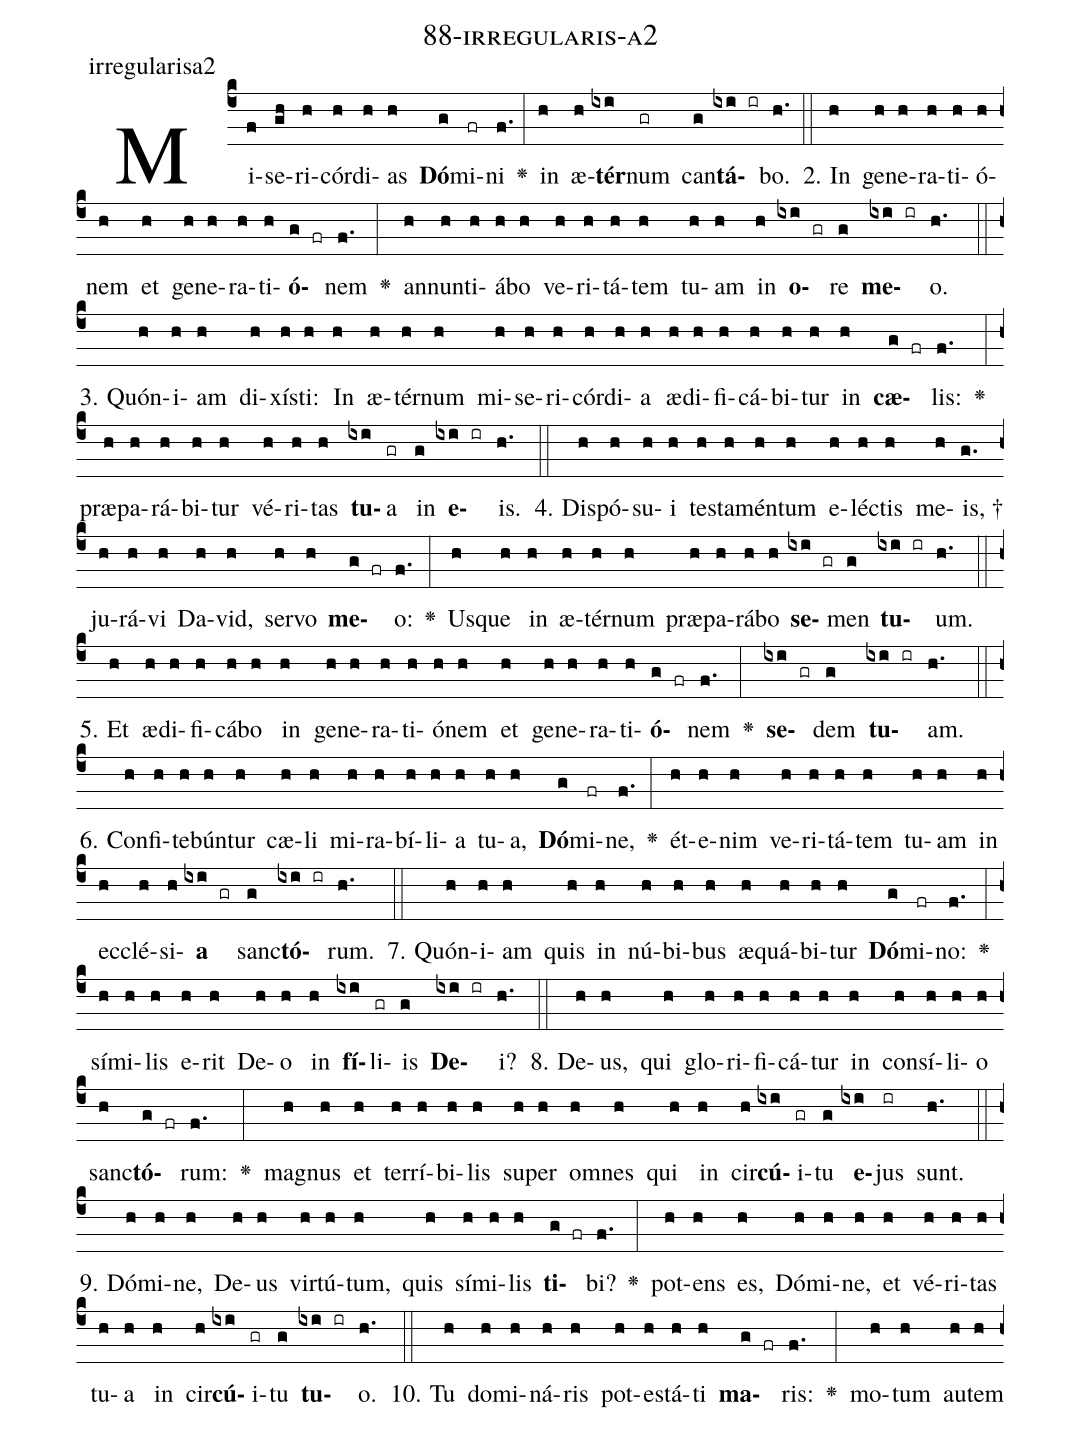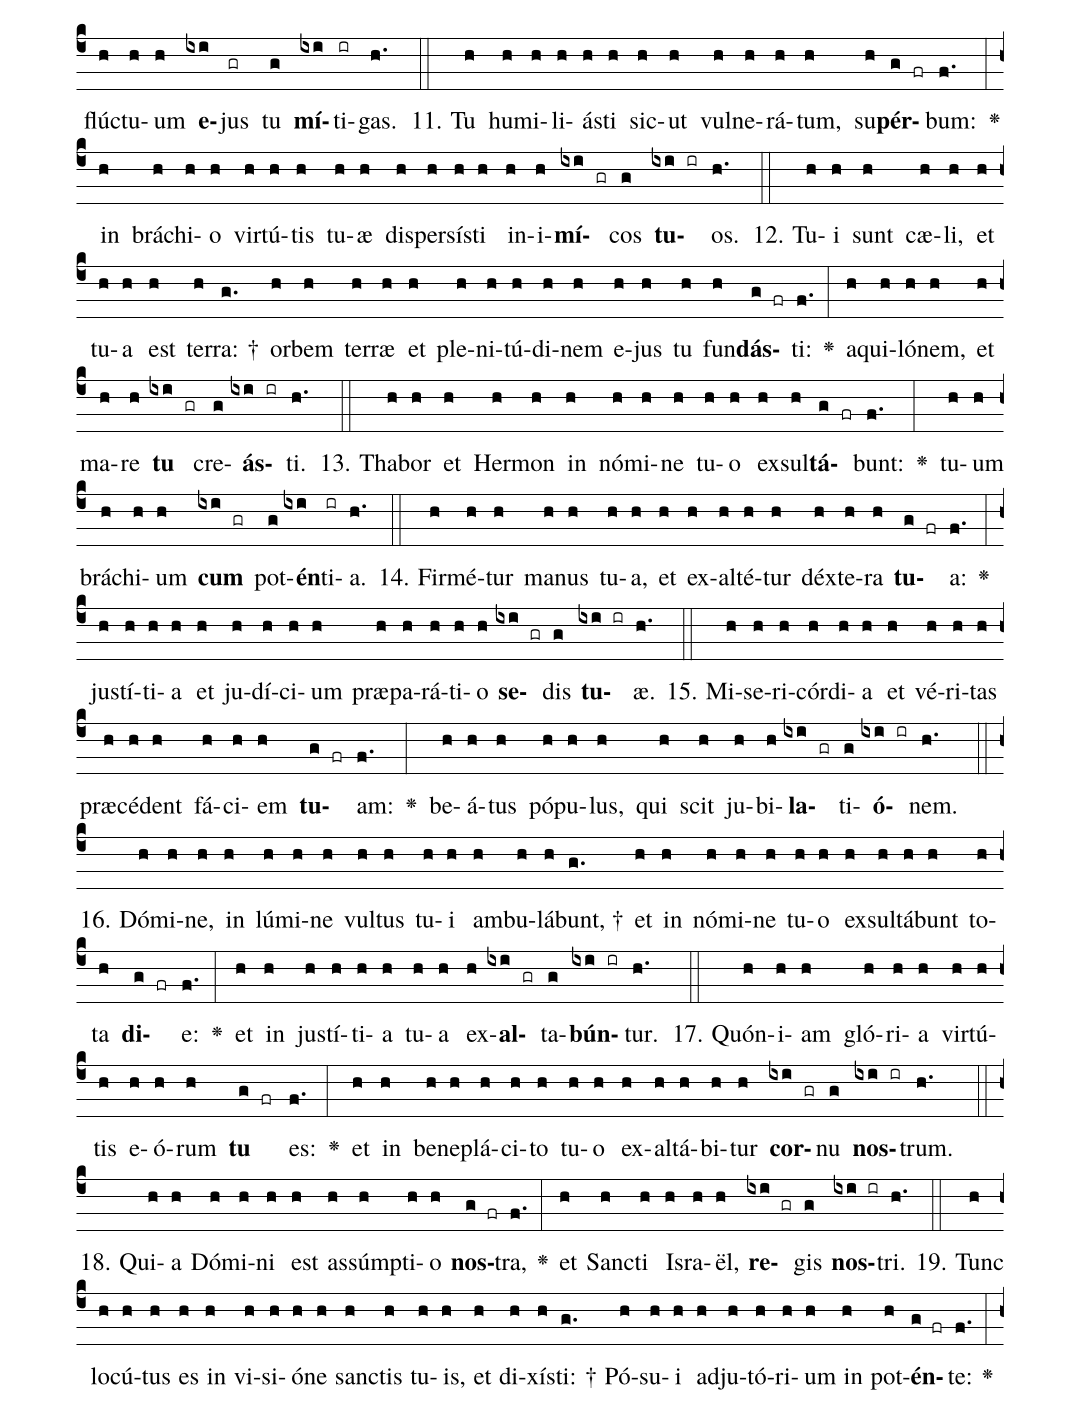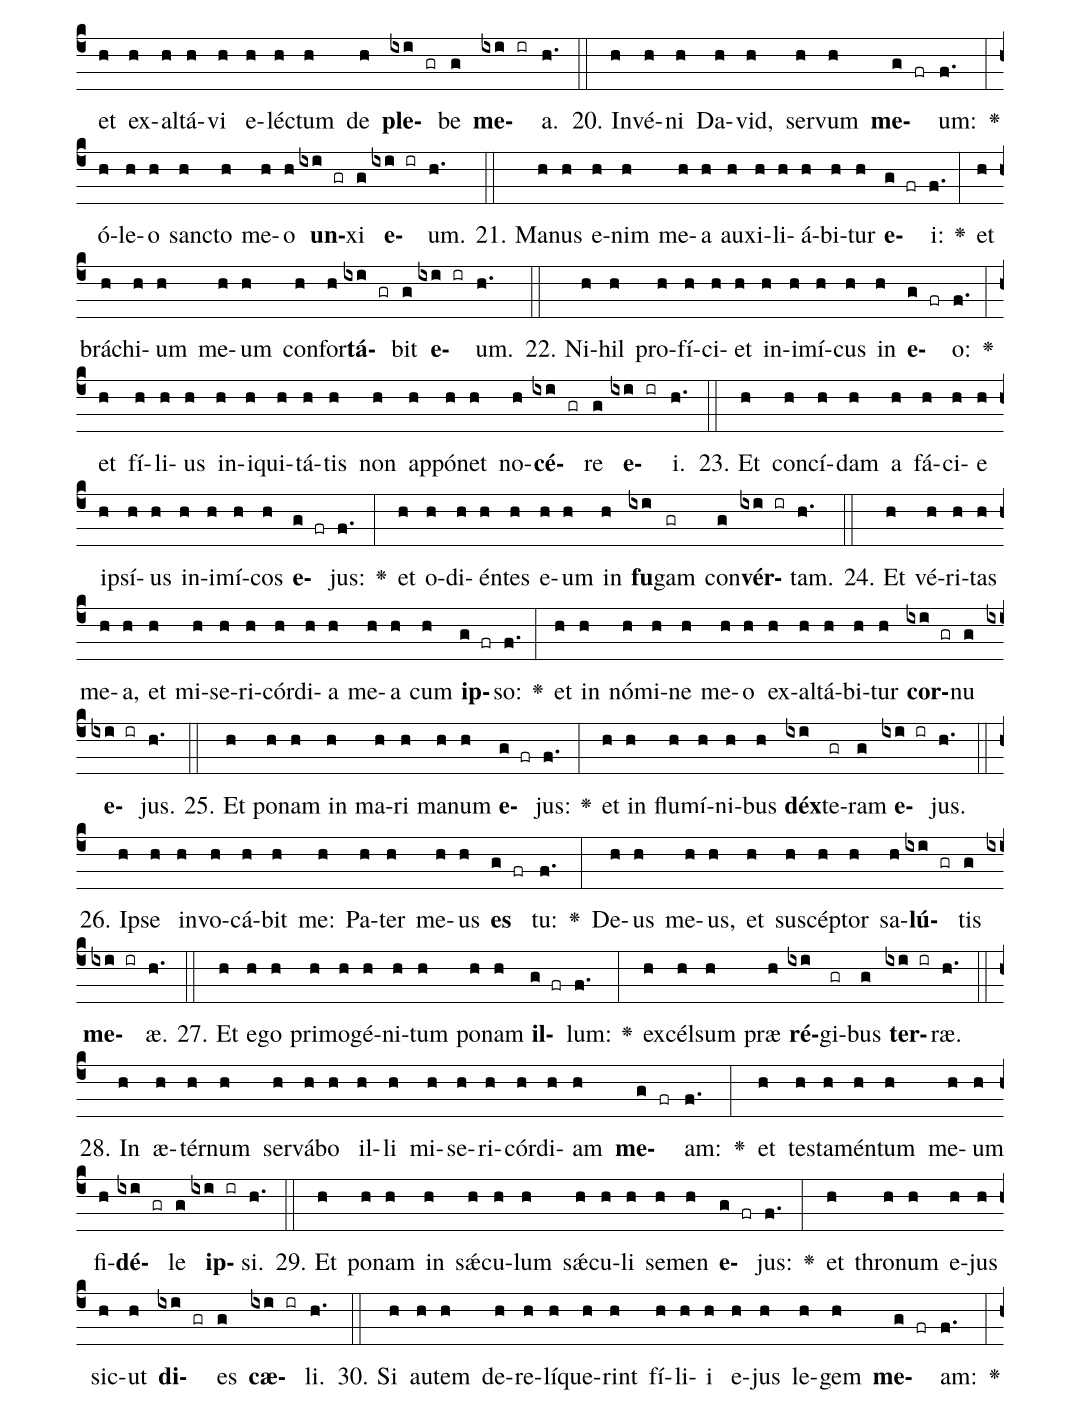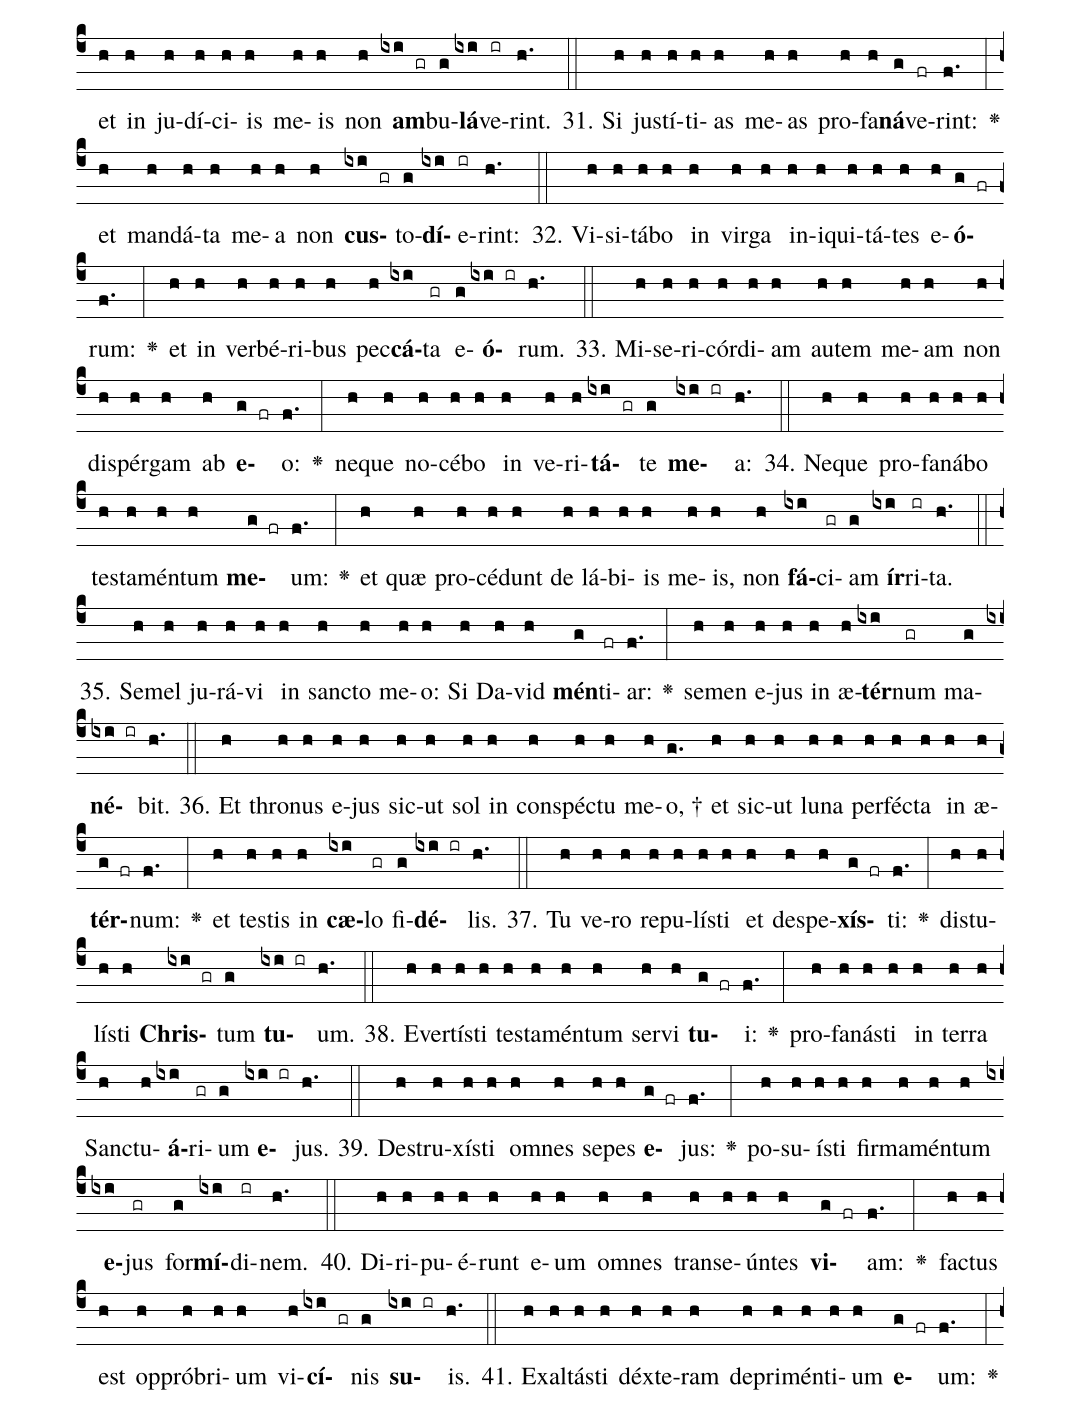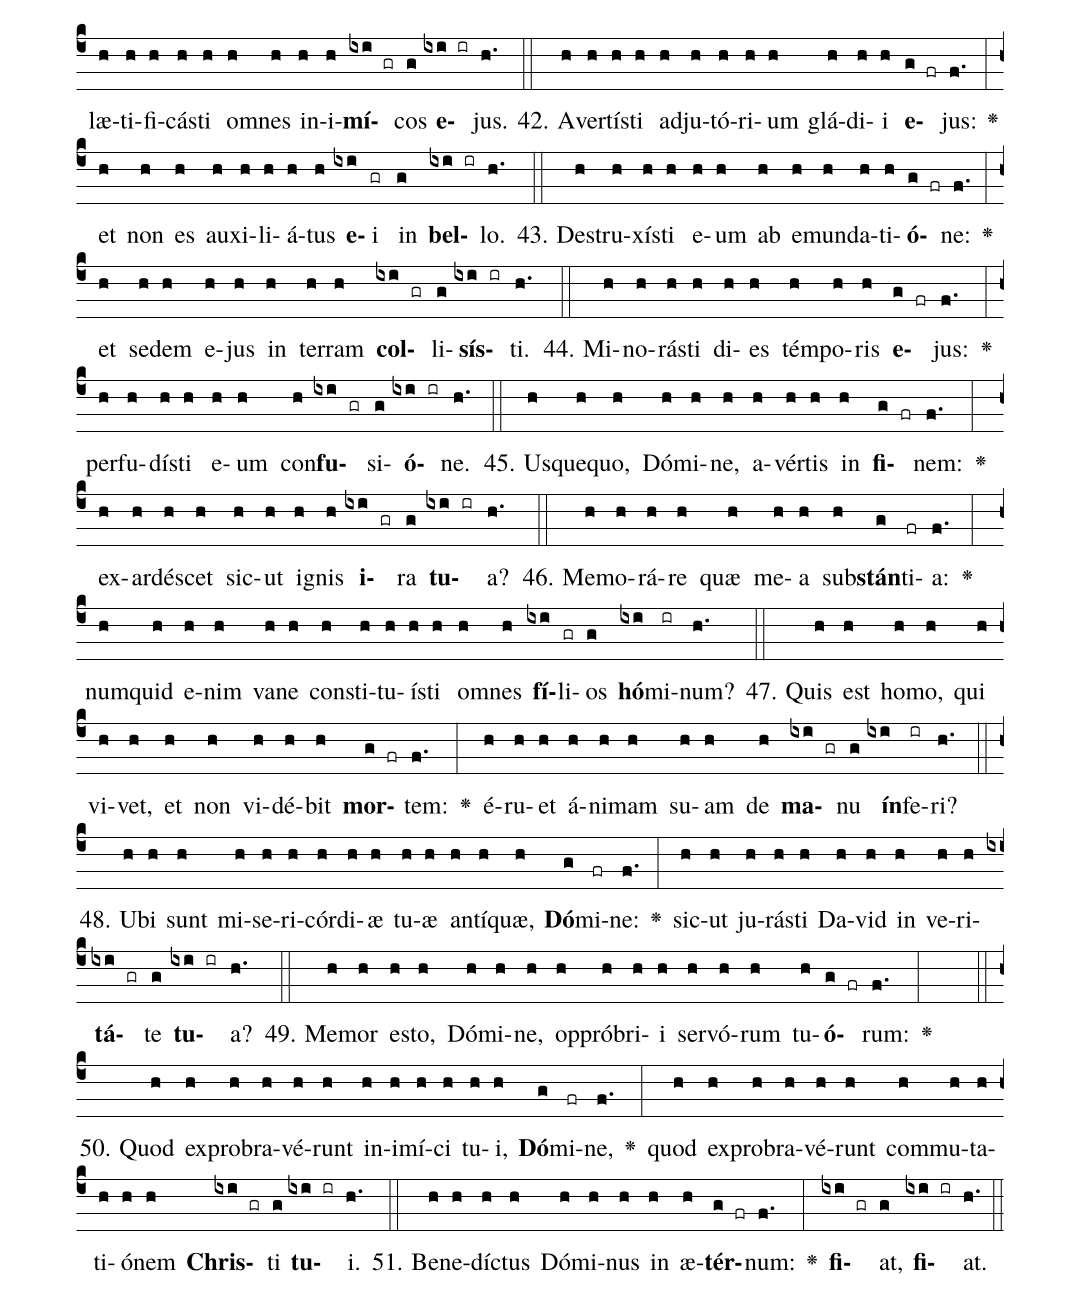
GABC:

name: 88-irregularis-a2;
annotation: irregularisa2;
%%
(c4)Mi(f)se(gh)ri(h)cór(h)di(h)as(h) <b>Dó</b>(g)mi(fr)ni(f.) <v>\greheightstar</v>(:) in(h) æ(h)<b>tér</b>(ixi)num(gr) can(g)<b>tá</b>(ixi ir)bo.(h.) (::)
2. In(h) ge(h)ne(h)ra(h)ti(h)ó(h)nem(h) et(h) ge(h)ne(h)ra(h)ti(h)<b>ó</b>(g fr)nem(f.) <v>\greheightstar</v>(:) an(h)nun(h)ti(h)á(h)bo(h) ve(h)ri(h)tá(h)tem(h) tu(h)am(h) in(h) <b>o</b>(ixi gr)re(g) <b>me</b>(ixi ir)o.(h.) (::)
3. Quón(h)i(h)am(h) di(h)xís(h)ti:(h) In(h) æ(h)tér(h)num(h) mi(h)se(h)ri(h)cór(h)di(h)a(h) æ(h)di(h)fi(h)cá(h)bi(h)tur(h) in(h) <b>cæ</b>(g fr)lis:(f.) <v>\greheightstar</v>(:) præ(h)pa(h)rá(h)bi(h)tur(h) vé(h)ri(h)tas(h) <b>tu</b>(ixi)a(gr) in(g) <b>e</b>(ixi ir)is.(h.) (::)
4. Dis(h)pó(h)su(h)i(h) tes(h)ta(h)mén(h)tum(h) e(h)léc(h)tis(h) me(h)is, †(g.) ju(h)rá(h)vi(h) Da(h)vid,(h) ser(h)vo(h) <b>me</b>(g fr)o:(f.) <v>\greheightstar</v>(:) Us(h)que(h) in(h) æ(h)tér(h)num(h) præ(h)pa(h)rá(h)bo(h) <b>se</b>(ixi gr)men(g) <b>tu</b>(ixi ir)um.(h.) (::)
5. Et(h) æ(h)di(h)fi(h)cá(h)bo(h) in(h) ge(h)ne(h)ra(h)ti(h)ó(h)nem(h) et(h) ge(h)ne(h)ra(h)ti(h)<b>ó</b>(g fr)nem(f.) <v>\greheightstar</v>(:) <b>se</b>(ixi gr)dem(g) <b>tu</b>(ixi ir)am.(h.) (::)
6. Con(h)fi(h)te(h)bún(h)tur(h) cæ(h)li(h) mi(h)ra(h)bí(h)li(h)a(h) tu(h)a,(h) <b>Dó</b>(g)mi(fr)ne,(f.) <v>\greheightstar</v>(:) ét(h)e(h)nim(h) ve(h)ri(h)tá(h)tem(h) tu(h)am(h) in(h) ec(h)clé(h)si(h)<b>a</b>(ixi gr) sanc(g)<b>tó</b>(ixi ir)rum.(h.) (::)
7. Quón(h)i(h)am(h) quis(h) in(h) nú(h)bi(h)bus(h) æ(h)quá(h)bi(h)tur(h) <b>Dó</b>(g)mi(fr)no:(f.) <v>\greheightstar</v>(:) sí(h)mi(h)lis(h) e(h)rit(h) De(h)o(h) in(h) <b>fí</b>(ixi)li(gr)is(g) <b>De</b>(ixi ir)i?(h.) (::)
8. De(h)us,(h) qui(h) glo(h)ri(h)fi(h)cá(h)tur(h) in(h) con(h)sí(h)li(h)o(h) sanc(h)<b>tó</b>(g fr)rum:(f.) <v>\greheightstar</v>(:) ma(h)gnus(h) et(h) ter(h)rí(h)bi(h)lis(h) su(h)per(h) om(h)nes(h) qui(h) in(h) cir(h)<b>cú</b>(ixi)i(gr)tu(g) <b>e</b>(ixi)jus(ir) sunt.(h.) (::)
9. Dó(h)mi(h)ne,(h) De(h)us(h) vir(h)tú(h)tum,(h) quis(h) sí(h)mi(h)lis(h) <b>ti</b>(g fr)bi?(f.) <v>\greheightstar</v>(:) pot(h)ens(h) es,(h) Dó(h)mi(h)ne,(h) et(h) vé(h)ri(h)tas(h) tu(h)a(h) in(h) cir(h)<b>cú</b>(ixi)i(gr)tu(g) <b>tu</b>(ixi ir)o.(h.) (::)
10. Tu(h) do(h)mi(h)ná(h)ris(h) pot(h)es(h)tá(h)ti(h) <b>ma</b>(g fr)ris:(f.) <v>\greheightstar</v>(:) mo(h)tum(h) au(h)tem(h) flúc(h)tu(h)um(h) <b>e</b>(ixi)jus(gr) tu(g) <b>mí</b>(ixi)ti(ir)gas.(h.) (::)
11. Tu(h) hu(h)mi(h)li(h)ás(h)ti(h) sic(h)ut(h) vul(h)ne(h)rá(h)tum,(h) su(h)<b>pér</b>(g fr)bum:(f.) <v>\greheightstar</v>(:) in(h) brá(h)chi(h)o(h) vir(h)tú(h)tis(h) tu(h)æ(h) di(h)sper(h)sís(h)ti(h) in(h)i(h)<b>mí</b>(ixi gr)cos(g) <b>tu</b>(ixi ir)os.(h.) (::)
12. Tu(h)i(h) sunt(h) cæ(h)li,(h) et(h) tu(h)a(h) est(h) ter(h)ra: †(g.) or(h)bem(h) ter(h)ræ(h) et(h) ple(h)ni(h)tú(h)di(h)nem(h) e(h)jus(h) tu(h) fun(h)<b>dás</b>(g fr)ti:(f.) <v>\greheightstar</v>(:) a(h)qui(h)ló(h)nem,(h) et(h) ma(h)re(h) <b>tu</b>(ixi gr) cre(g)<b>ás</b>(ixi ir)ti.(h.) (::)
13. Tha(h)bor(h) et(h) Her(h)mon(h) in(h) nó(h)mi(h)ne(h) tu(h)o(h) ex(h)sul(h)<b>tá</b>(g fr)bunt:(f.) <v>\greheightstar</v>(:) tu(h)um(h) brá(h)chi(h)um(h) <b>cum</b>(ixi gr) pot(g)<b>én</b>(ixi)ti(ir)a.(h.) (::)
14. Fir(h)mé(h)tur(h) ma(h)nus(h) tu(h)a,(h) et(h) ex(h)al(h)té(h)tur(h) déx(h)te(h)ra(h) <b>tu</b>(g fr)a:(f.) <v>\greheightstar</v>(:) jus(h)tí(h)ti(h)a(h) et(h) ju(h)dí(h)ci(h)um(h) præ(h)pa(h)rá(h)ti(h)o(h) <b>se</b>(ixi gr)dis(g) <b>tu</b>(ixi ir)æ.(h.) (::)
15. Mi(h)se(h)ri(h)cór(h)di(h)a(h) et(h) vé(h)ri(h)tas(h) præ(h)cé(h)dent(h) fá(h)ci(h)em(h) <b>tu</b>(g fr)am:(f.) <v>\greheightstar</v>(:) be(h)á(h)tus(h) pó(h)pu(h)lus,(h) qui(h) scit(h) ju(h)bi(h)<b>la</b>(ixi gr)ti(g)<b>ó</b>(ixi ir)nem.(h.) (::)
16. Dó(h)mi(h)ne,(h) in(h) lú(h)mi(h)ne(h) vul(h)tus(h) tu(h)i(h) am(h)bu(h)lá(h)bunt, †(g.) et(h) in(h) nó(h)mi(h)ne(h) tu(h)o(h) ex(h)sul(h)tá(h)bunt(h) to(h)ta(h) <b>di</b>(g fr)e:(f.) <v>\greheightstar</v>(:) et(h) in(h) jus(h)tí(h)ti(h)a(h) tu(h)a(h) ex(h)<b>al</b>(ixi gr)ta(g)<b>bún</b>(ixi ir)tur.(h.) (::)
17. Quón(h)i(h)am(h) gló(h)ri(h)a(h) vir(h)tú(h)tis(h) e(h)ó(h)rum(h) <b>tu</b>(g fr) es:(f.) <v>\greheightstar</v>(:) et(h) in(h) be(h)ne(h)plá(h)ci(h)to(h) tu(h)o(h) ex(h)al(h)tá(h)bi(h)tur(h) <b>cor</b>(ixi gr)nu(g) <b>nos</b>(ixi ir)trum.(h.) (::)
18. Qui(h)a(h) Dó(h)mi(h)ni(h) est(h) as(h)súmp(h)ti(h)o(h) <b>nos</b>(g fr)tra,(f.) <v>\greheightstar</v>(:) et(h) Sanc(h)ti(h) Is(h)ra(h)ël,(h) <b>re</b>(ixi gr)gis(g) <b>nos</b>(ixi ir)tri.(h.) (::)
19. Tunc(h) lo(h)cú(h)tus(h) es(h) in(h) vi(h)si(h)ó(h)ne(h) sanc(h)tis(h) tu(h)is,(h) et(h) di(h)xís(h)ti: †(g.) Pó(h)su(h)i(h) ad(h)ju(h)tó(h)ri(h)um(h) in(h) pot(h)<b>én</b>(g fr)te:(f.) <v>\greheightstar</v>(:) et(h) ex(h)al(h)tá(h)vi(h) e(h)léc(h)tum(h) de(h) <b>ple</b>(ixi gr)be(g) <b>me</b>(ixi ir)a.(h.) (::)
20. In(h)vé(h)ni(h) Da(h)vid,(h) ser(h)vum(h) <b>me</b>(g fr)um:(f.) <v>\greheightstar</v>(:) ó(h)le(h)o(h) sanc(h)to(h) me(h)o(h) <b>un</b>(ixi gr)xi(g) <b>e</b>(ixi ir)um.(h.) (::)
21. Ma(h)nus(h) e(h)nim(h) me(h)a(h) au(h)xi(h)li(h)á(h)bi(h)tur(h) <b>e</b>(g fr)i:(f.) <v>\greheightstar</v>(:) et(h) brá(h)chi(h)um(h) me(h)um(h) con(h)for(h)<b>tá</b>(ixi gr)bit(g) <b>e</b>(ixi ir)um.(h.) (::)
22. Ni(h)hil(h) pro(h)fí(h)ci(h)et(h) in(h)i(h)mí(h)cus(h) in(h) <b>e</b>(g fr)o:(f.) <v>\greheightstar</v>(:) et(h) fí(h)li(h)us(h) in(h)i(h)qui(h)tá(h)tis(h) non(h) ap(h)pó(h)net(h) no(h)<b>cé</b>(ixi gr)re(g) <b>e</b>(ixi ir)i.(h.) (::)
23. Et(h) con(h)cí(h)dam(h) a(h) fá(h)ci(h)e(h) ip(h)sí(h)us(h) in(h)i(h)mí(h)cos(h) <b>e</b>(g fr)jus:(f.) <v>\greheightstar</v>(:) et(h) o(h)di(h)én(h)tes(h) e(h)um(h) in(h) <b>fu</b>(ixi)gam(gr) con(g)<b>vér</b>(ixi ir)tam.(h.) (::)
24. Et(h) vé(h)ri(h)tas(h) me(h)a,(h) et(h) mi(h)se(h)ri(h)cór(h)di(h)a(h) me(h)a(h) cum(h) <b>ip</b>(g fr)so:(f.) <v>\greheightstar</v>(:) et(h) in(h) nó(h)mi(h)ne(h) me(h)o(h) ex(h)al(h)tá(h)bi(h)tur(h) <b>cor</b>(ixi gr)nu(g) <b>e</b>(ixi ir)jus.(h.) (::)
25. Et(h) po(h)nam(h) in(h) ma(h)ri(h) ma(h)num(h) <b>e</b>(g fr)jus:(f.) <v>\greheightstar</v>(:) et(h) in(h) flu(h)mí(h)ni(h)bus(h) <b>déx</b>(ixi)te(gr)ram(g) <b>e</b>(ixi ir)jus.(h.) (::)
26. Ip(h)se(h) in(h)vo(h)cá(h)bit(h) me:(h) Pa(h)ter(h) me(h)us(h) <b>es</b>(g fr) tu:(f.) <v>\greheightstar</v>(:) De(h)us(h) me(h)us,(h) et(h) su(h)scép(h)tor(h) sa(h)<b>lú</b>(ixi gr)tis(g) <b>me</b>(ixi ir)æ.(h.) (::)
27. Et(h) e(h)go(h) pri(h)mo(h)gé(h)ni(h)tum(h) po(h)nam(h) <b>il</b>(g fr)lum:(f.) <v>\greheightstar</v>(:) ex(h)cél(h)sum(h) præ(h) <b>ré</b>(ixi)gi(gr)bus(g) <b>ter</b>(ixi ir)ræ.(h.) (::)
28. In(h) æ(h)tér(h)num(h) ser(h)vá(h)bo(h) il(h)li(h) mi(h)se(h)ri(h)cór(h)di(h)am(h) <b>me</b>(g fr)am:(f.) <v>\greheightstar</v>(:) et(h) tes(h)ta(h)mén(h)tum(h) me(h)um(h) fi(h)<b>dé</b>(ixi gr)le(g) <b>ip</b>(ixi ir)si.(h.) (::)
29. Et(h) po(h)nam(h) in(h) sǽ(h)cu(h)lum(h) sǽ(h)cu(h)li(h) se(h)men(h) <b>e</b>(g fr)jus:(f.) <v>\greheightstar</v>(:) et(h) thro(h)num(h) e(h)jus(h) sic(h)ut(h) <b>di</b>(ixi gr)es(g) <b>cæ</b>(ixi ir)li.(h.) (::)
30. Si(h) au(h)tem(h) de(h)re(h)lí(h)que(h)rint(h) fí(h)li(h)i(h) e(h)jus(h) le(h)gem(h) <b>me</b>(g fr)am:(f.) <v>\greheightstar</v>(:) et(h) in(h) ju(h)dí(h)ci(h)is(h) me(h)is(h) non(h) <b>am</b>(ixi gr)bu(g)<b>lá</b>(ixi)ve(ir)rint.(h.) (::)
31. Si(h) jus(h)tí(h)ti(h)as(h) me(h)as(h) pro(h)fa(h)<b>ná</b>(g)ve(fr)rint:(f.) <v>\greheightstar</v>(:) et(h) man(h)dá(h)ta(h) me(h)a(h) non(h) <b>cus</b>(ixi gr)to(g)<b>dí</b>(ixi)e(ir)rint:(h.) (::)
32. Vi(h)si(h)tá(h)bo(h) in(h) vir(h)ga(h) in(h)i(h)qui(h)tá(h)tes(h) e(h)<b>ó</b>(g fr)rum:(f.) <v>\greheightstar</v>(:) et(h) in(h) ver(h)bé(h)ri(h)bus(h) pec(h)<b>cá</b>(ixi)ta(gr) e(g)<b>ó</b>(ixi ir)rum.(h.) (::)
33. Mi(h)se(h)ri(h)cór(h)di(h)am(h) au(h)tem(h) me(h)am(h) non(h) di(h)spér(h)gam(h) ab(h) <b>e</b>(g fr)o:(f.) <v>\greheightstar</v>(:) ne(h)que(h) no(h)cé(h)bo(h) in(h) ve(h)ri(h)<b>tá</b>(ixi gr)te(g) <b>me</b>(ixi ir)a:(h.) (::)
34. Ne(h)que(h) pro(h)fa(h)ná(h)bo(h) tes(h)ta(h)mén(h)tum(h) <b>me</b>(g fr)um:(f.) <v>\greheightstar</v>(:) et(h) quæ(h) pro(h)cé(h)dunt(h) de(h) lá(h)bi(h)is(h) me(h)is,(h) non(h) <b>fá</b>(ixi)ci(gr)am(g) <b>ír</b>(ixi)ri(ir)ta.(h.) (::)
35. Se(h)mel(h) ju(h)rá(h)vi(h) in(h) sanc(h)to(h) me(h)o:(h) Si(h) Da(h)vid(h) <b>mén</b>(g)ti(fr)ar:(f.) <v>\greheightstar</v>(:) se(h)men(h) e(h)jus(h) in(h) æ(h)<b>tér</b>(ixi)num(gr) ma(g)<b>né</b>(ixi ir)bit.(h.) (::)
36. Et(h) thro(h)nus(h) e(h)jus(h) sic(h)ut(h) sol(h) in(h) con(h)spéc(h)tu(h) me(h)o, †(g.) et(h) sic(h)ut(h) lu(h)na(h) per(h)féc(h)ta(h) in(h) æ(h)<b>tér</b>(g fr)num:(f.) <v>\greheightstar</v>(:) et(h) tes(h)tis(h) in(h) <b>cæ</b>(ixi)lo(gr) fi(g)<b>dé</b>(ixi ir)lis.(h.) (::)
37. Tu(h) ve(h)ro(h) re(h)pu(h)lís(h)ti(h) et(h) de(h)spe(h)<b>xís</b>(g fr)ti:(f.) <v>\greheightstar</v>(:) dis(h)tu(h)lís(h)ti(h) <b>Chris</b>(ixi gr)tum(g) <b>tu</b>(ixi ir)um.(h.) (::)
38. E(h)ver(h)tís(h)ti(h) tes(h)ta(h)mén(h)tum(h) ser(h)vi(h) <b>tu</b>(g fr)i:(f.) <v>\greheightstar</v>(:) pro(h)fa(h)nás(h)ti(h) in(h) ter(h)ra(h) Sanc(h)tu(h)<b>á</b>(ixi)ri(gr)um(g) <b>e</b>(ixi ir)jus.(h.) (::)
39. De(h)stru(h)xís(h)ti(h) om(h)nes(h) se(h)pes(h) <b>e</b>(g fr)jus:(f.) <v>\greheightstar</v>(:) po(h)su(h)ís(h)ti(h) fir(h)ma(h)mén(h)tum(h) <b>e</b>(ixi)jus(gr) for(g)<b>mí</b>(ixi)di(ir)nem.(h.) (::)
40. Di(h)ri(h)pu(h)é(h)runt(h) e(h)um(h) om(h)nes(h) trans(h)e(h)ún(h)tes(h) <b>vi</b>(g fr)am:(f.) <v>\greheightstar</v>(:) fac(h)tus(h) est(h) op(h)pró(h)bri(h)um(h) vi(h)<b>cí</b>(ixi gr)nis(g) <b>su</b>(ixi ir)is.(h.) (::)
41. Ex(h)al(h)tás(h)ti(h) déx(h)te(h)ram(h) de(h)pri(h)mén(h)ti(h)um(h) <b>e</b>(g fr)um:(f.) <v>\greheightstar</v>(:) læ(h)ti(h)fi(h)cás(h)ti(h) om(h)nes(h) in(h)i(h)<b>mí</b>(ixi gr)cos(g) <b>e</b>(ixi ir)jus.(h.) (::)
42. A(h)ver(h)tís(h)ti(h) ad(h)ju(h)tó(h)ri(h)um(h) glá(h)di(h)i(h) <b>e</b>(g fr)jus:(f.) <v>\greheightstar</v>(:) et(h) non(h) es(h) au(h)xi(h)li(h)á(h)tus(h) <b>e</b>(ixi)i(gr) in(g) <b>bel</b>(ixi ir)lo.(h.) (::)
43. De(h)stru(h)xís(h)ti(h) e(h)um(h) ab(h) e(h)mun(h)da(h)ti(h)<b>ó</b>(g fr)ne:(f.) <v>\greheightstar</v>(:) et(h) se(h)dem(h) e(h)jus(h) in(h) ter(h)ram(h) <b>col</b>(ixi gr)li(g)<b>sís</b>(ixi ir)ti.(h.) (::)
44. Mi(h)no(h)rás(h)ti(h) di(h)es(h) tém(h)po(h)ris(h) <b>e</b>(g fr)jus:(f.) <v>\greheightstar</v>(:) per(h)fu(h)dís(h)ti(h) e(h)um(h) con(h)<b>fu</b>(ixi gr)si(g)<b>ó</b>(ixi ir)ne.(h.) (::)
45. Us(h)que(h)quo,(h) Dó(h)mi(h)ne,(h) a(h)vér(h)tis(h) in(h) <b>fi</b>(g fr)nem:(f.) <v>\greheightstar</v>(:) ex(h)ar(h)dé(h)scet(h) sic(h)ut(h) i(h)gnis(h) <b>i</b>(ixi gr)ra(g) <b>tu</b>(ixi ir)a?(h.) (::)
46. Me(h)mo(h)rá(h)re(h) quæ(h) me(h)a(h) sub(h)<b>stán</b>(g)ti(fr)a:(f.) <v>\greheightstar</v>(:) num(h)quid(h) e(h)nim(h) va(h)ne(h) con(h)sti(h)tu(h)ís(h)ti(h) om(h)nes(h) <b>fí</b>(ixi)li(gr)os(g) <b>hó</b>(ixi)mi(ir)num?(h.) (::)
47. Quis(h) est(h) ho(h)mo,(h) qui(h) vi(h)vet,(h) et(h) non(h) vi(h)dé(h)bit(h) <b>mor</b>(g fr)tem:(f.) <v>\greheightstar</v>(:) é(h)ru(h)et(h) á(h)ni(h)mam(h) su(h)am(h) de(h) <b>ma</b>(ixi gr)nu(g) <b>ín</b>(ixi)fe(ir)ri?(h.) (::)
48. U(h)bi(h) sunt(h) mi(h)se(h)ri(h)cór(h)di(h)æ(h) tu(h)æ(h) an(h)tí(h)quæ,(h) <b>Dó</b>(g)mi(fr)ne:(f.) <v>\greheightstar</v>(:) sic(h)ut(h) ju(h)rás(h)ti(h) Da(h)vid(h) in(h) ve(h)ri(h)<b>tá</b>(ixi gr)te(g) <b>tu</b>(ixi ir)a?(h.) (::)
49. Me(h)mor(h) es(h)to,(h) Dó(h)mi(h)ne,(h) op(h)pró(h)bri(h)i(h) ser(h)vó(h)rum(h) tu(h)<b>ó</b>(g fr)rum:(f.) <v>\greheightstar</v>(:)  (::)
50. Quod(h) ex(h)pro(h)bra(h)vé(h)runt(h) in(h)i(h)mí(h)ci(h) tu(h)i,(h) <b>Dó</b>(g)mi(fr)ne,(f.) <v>\greheightstar</v>(:) quod(h) ex(h)pro(h)bra(h)vé(h)runt(h) com(h)mu(h)ta(h)ti(h)ó(h)nem(h) <b>Chris</b>(ixi gr)ti(g) <b>tu</b>(ixi ir)i.(h.) (::)
51. Be(h)ne(h)díc(h)tus(h) Dó(h)mi(h)nus(h) in(h) æ(h)<b>tér</b>(g fr)num:(f.) <v>\greheightstar</v>(:) <b>fi</b>(ixi gr)at,(g) <b>fi</b>(ixi ir)at.(h.) (::)
